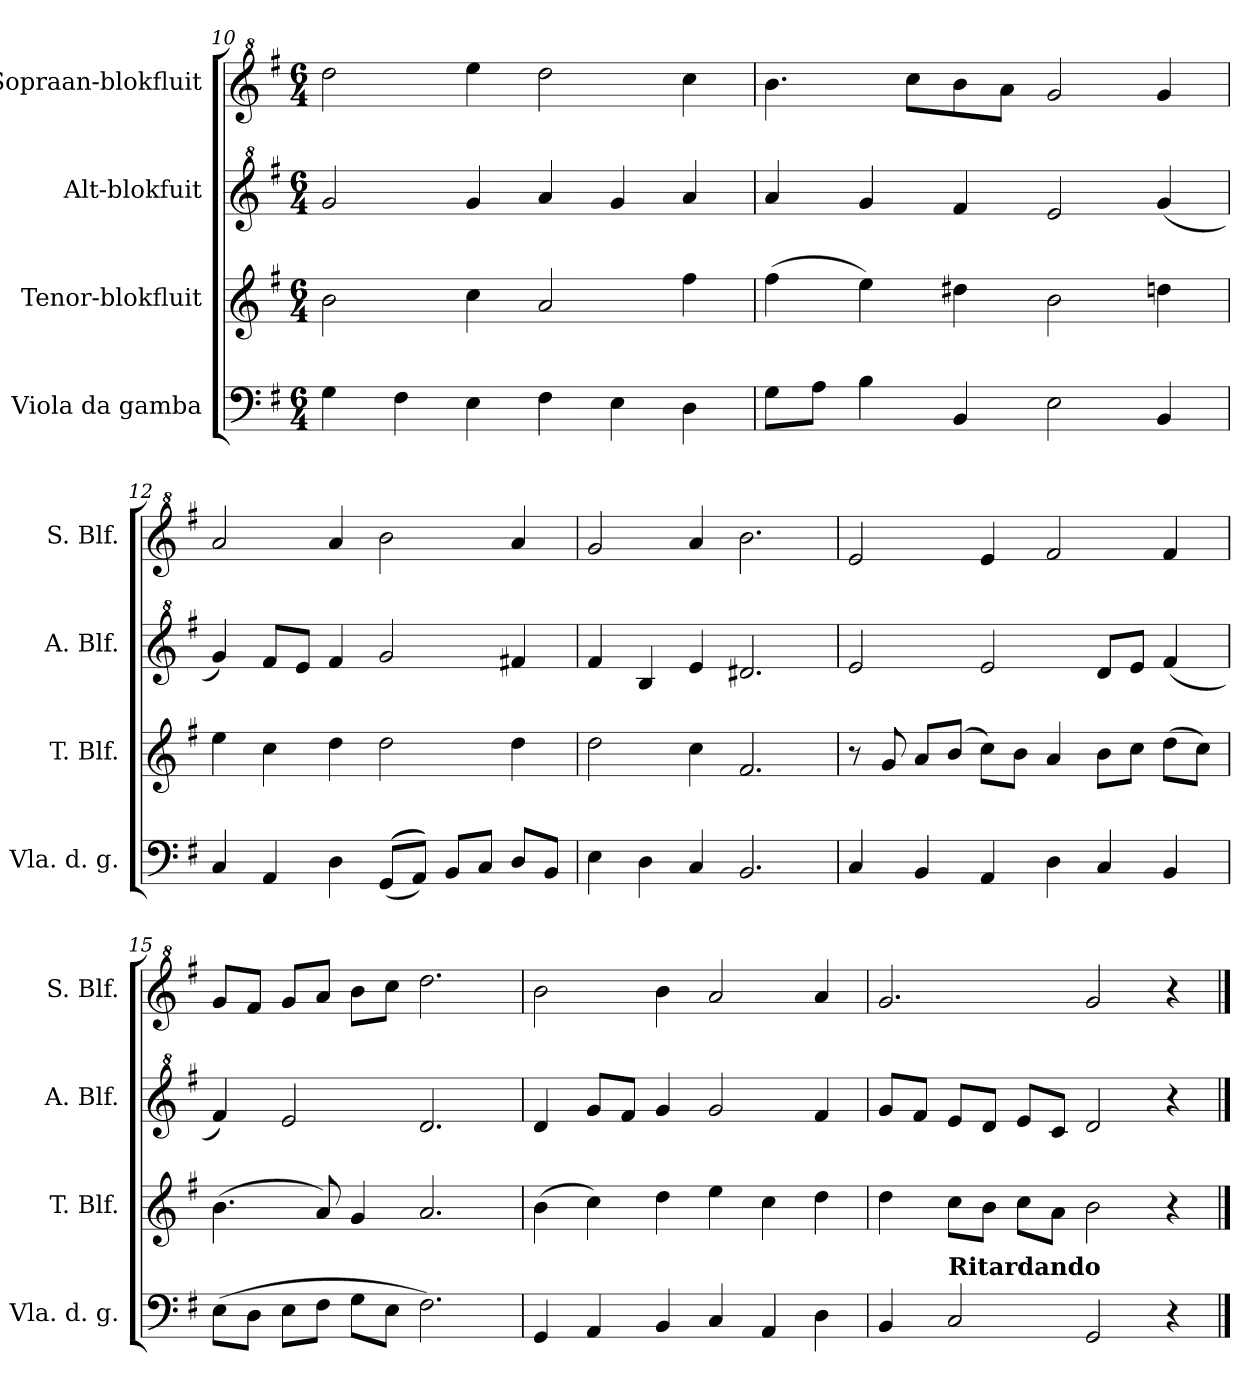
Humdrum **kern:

**kern	**kern	**kern	**kern
*part4	*part3	*part2	*part1
*staff4	*staff3	*staff2	*staff1
*I"Viola da gamba	*I"Tenor-blokfluit	*I"Alt-blokfuit	*I"Sopraan-blokfluit
*I'Vla. d. g.	*I'T. Blf.	*I'A. Blf.	*I'S. Blf.
*clefF4	*clefG2	*clefG^2	*clefG^2
*k[f#]	*k[f#]	*k[f#]	*k[f#]
*M6/4	*M6/4	*M6/4	*M6/4
=10	=10	=10	=10
4G\	2b\	2gg/	2ddd\
4F#\	.	.	.
4E\	4cc\	4gg/	4eee\
4F#\	2a/	4aa/	2ddd\
4E\	.	4gg/	.
4D\	4ff#\	4aa/	4ccc\
=11	=11	=11	=11
8G\L	(4ff#\	4aa/	4.bb\
8A\J	.	.	.
4B\	4ee\)	4gg/	.
.	.	.	8ccc\L
4BB/	4dd#X\	4ff#/	8bb\
.	.	.	8aa\J
2E\	2b\	2ee/	2gg/
4BB/	4ddn\	(4gg/	4gg/
=12	=12	=12	=12
4C/	4ee\	4gg/)	2aa/
4AA/	4cc\	8ff#/L	.
.	.	8ee/J	.
4D\	4dd\	4ff#/	4aa/
(((8GG/L	2dd\	2gg/	2bb\
8AA/J)))	.	.	.
8BB/L	.	.	.
8C/J	.	.	.
8D/L	4dd\	4ff#X/	4aa/
8BB/J	.	.	.
!!LO:PB:g=z
=13	=13	=13	=13
4E\	2dd\	4ff#/	2gg/
4D\	.	4b/	.
4C/	4cc\	4ee/	4aa/
2.BB/	2.f#/	2.dd#X/	2.bb\
=14	=14	=14	=14
4C/	8r	2ee/	2ee/
.	8g/	.	.
4BB/	8a/L	.	.
.	(8b/J	.	.
4AA/	8cc\L)	2ee/	4ee/
.	8b\J	.	.
4D\	4a/	.	2ff#/
4C/	8b\L	8dd/L	.
.	8cc\J	8ee/J	.
4BB/	(8dd\L	(4ff#/	4ff#/
.	8cc\J)	.	.
=15	=15	=15	=15
(8E\L	(4.b\	4ff#/)	8gg/L
8D\J	.	.	8ff#/J
8E\L	.	2ee/	8gg/L
8F#\J	8a/)	.	8aa/J
8G\L	4g/	.	8bb\L
8E\J	.	.	8ccc\J
2.F#\)	2.a/	2.dd/	2.ddd\
=16	=16	=16	=16
4GG/	(4b\	4dd/	2bb\
4AA/	4cc\)	8gg/L	.
.	.	8ff#/J	.
4BB/	4dd\	4gg/	4bb\
4C/	4ee\	2gg/	2aa/
4AA/	4cc\	.	.
4D\	4dd\	4ff#/	4aa/
!!LO:LB:g=z
=17	=17	=17	=17
4BB/	4dd\	8gg/L	2.gg/
.	.	8ff#/J	.
!LO:TX:a:B:t=Ritardando	!	!	!
2C/	8cc\L	8ee/L	.
.	8b\J	8dd/J	.
.	8cc\L	8ee/L	.
.	8a\J	8cc/J	.
2GG/	2b\	2dd/	2gg/
4r	4r	4r	4r
==	==	==	==
*-	*-	*-	*-
